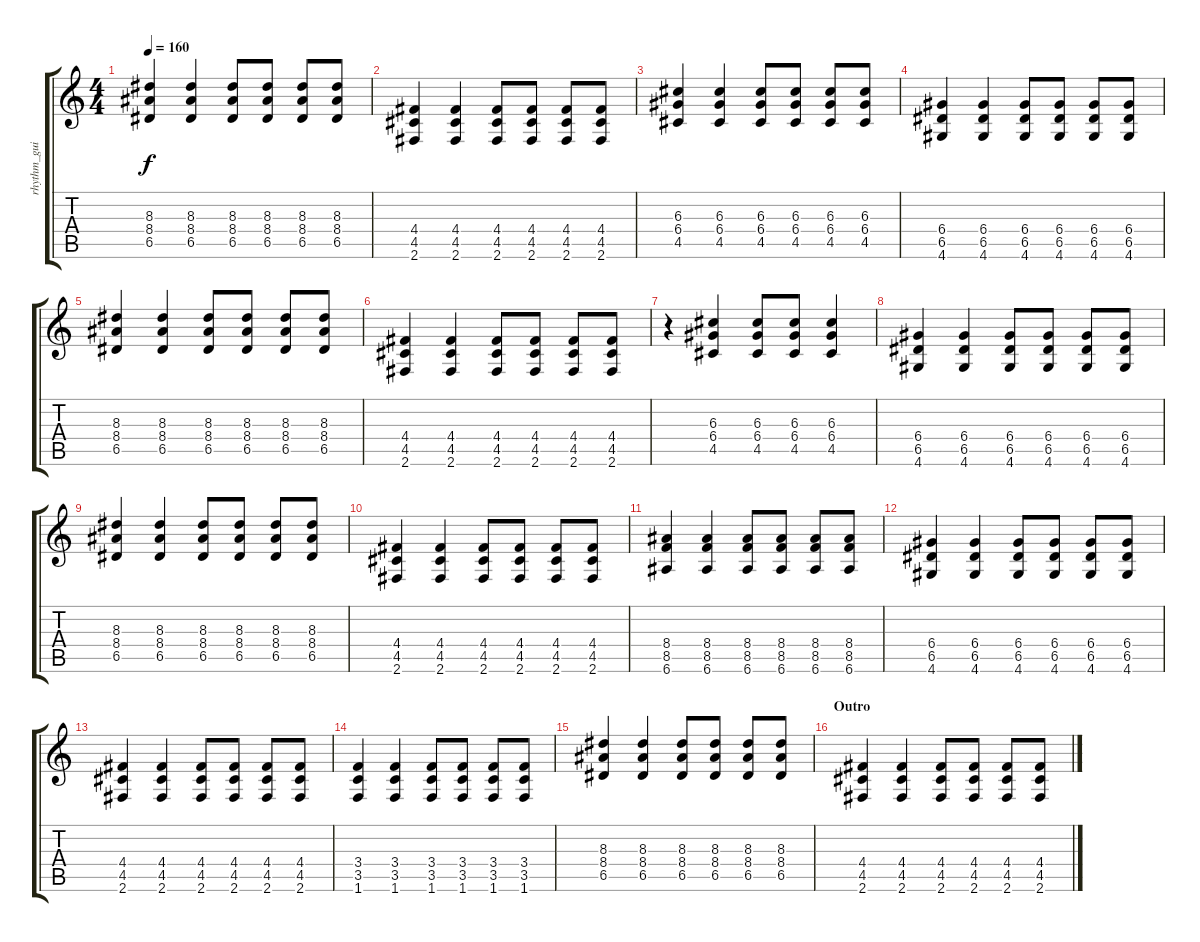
\track ("rhythm_guitar" "rhythm_gui") {instrument distortionguitar}
\staff {score tabs}
\tuning (E4 B3 G3 D3 A2 E2) {hide}
\ts (4 4)
\tempo 160
\clef g2
\ks c
(8.3 8.4 6.5).4{dy f} (8.3 8.4 6.5).4 (8.3 8.4 6.5).8 (8.3 8.4 6.5).8 (8.3 8.4 6.5).8 (8.3 8.4 6.5).8 |
(4.4 4.5 2.6).4 (4.4 4.5 2.6).4 (4.4 4.5 2.6).8 (4.4 4.5 2.6).8 (4.4 4.5 2.6).8 (4.4 4.5 2.6).8 |
(6.3 6.4 4.5).4 (6.3 6.4 4.5).4 (6.3 6.4 4.5).8 (6.3 6.4 4.5).8 (6.3 6.4 4.5).8 (6.3 6.4 4.5).8 |
(6.4 6.5 4.6).4 (6.4 6.5 4.6).4 (6.4 6.5 4.6).8 (6.4 6.5 4.6).8 (6.4 6.5 4.6).8 (6.4 6.5 4.6).8 |
(8.3 8.4 6.5).4 (8.3 8.4 6.5).4 (8.3 8.4 6.5).8 (8.3 8.4 6.5).8 (8.3 8.4 6.5).8 (8.3 8.4 6.5).8 |
(4.4 4.5 2.6).4 (4.4 4.5 2.6).4 (4.4 4.5 2.6).8 (4.4 4.5 2.6).8 (4.4 4.5 2.6).8 (4.4 4.5 2.6).8 |
r.4 (6.3 6.4 4.5).4 (6.3 6.4 4.5).8 (6.3 6.4 4.5).8 (6.3 6.4 4.5).4 |
(6.4 6.5 4.6).4 (6.4 6.5 4.6).4 (6.4 6.5 4.6).8 (6.4 6.5 4.6).8 (6.4 6.5 4.6).8 (6.4 6.5 4.6).8 |
(8.3 8.4 6.5).4 (8.3 8.4 6.5).4 (8.3 8.4 6.5).8 (8.3 8.4 6.5).8 (8.3 8.4 6.5).8 (8.3 8.4 6.5).8 |
(4.4 4.5 2.6).4 (4.4 4.5 2.6).4 (4.4 4.5 2.6).8 (4.4 4.5 2.6).8 (4.4 4.5 2.6).8 (4.4 4.5 2.6).8 |
(8.4 8.5 6.6).4 (8.4 8.5 6.6).4 (8.4 8.5 6.6).8 (8.4 8.5 6.6).8 (8.4 8.5 6.6).8 (8.4 8.5 6.6).8 |
(6.4 6.5 4.6).4 (6.4 6.5 4.6).4 (6.4 6.5 4.6).8 (6.4 6.5 4.6).8 (6.4 6.5 4.6).8 (6.4 6.5 4.6).8 |
(4.4 4.5 2.6).4 (4.4 4.5 2.6).4 (4.4 4.5 2.6).8 (4.4 4.5 2.6).8 (4.4 4.5 2.6).8 (4.4 4.5 2.6).8 |
(3.4 3.5 1.6).4 (3.4 3.5 1.6).4 (3.4 3.5 1.6).8 (3.4 3.5 1.6).8 (3.4 3.5 1.6).8 (3.4 3.5 1.6).8 |
(8.3 8.4 6.5).4 (8.3 8.4 6.5).4 (8.3 8.4 6.5).8 (8.3 8.4 6.5).8 (8.3 8.4 6.5).8 (8.3 8.4 6.5).8 |
\section ("" "Outro")
(4.4 4.5 2.6).4 (4.4 4.5 2.6).4 (4.4 4.5 2.6).8 (4.4 4.5 2.6).8 (4.4 4.5 2.6).8 (4.4 4.5 2.6).8
